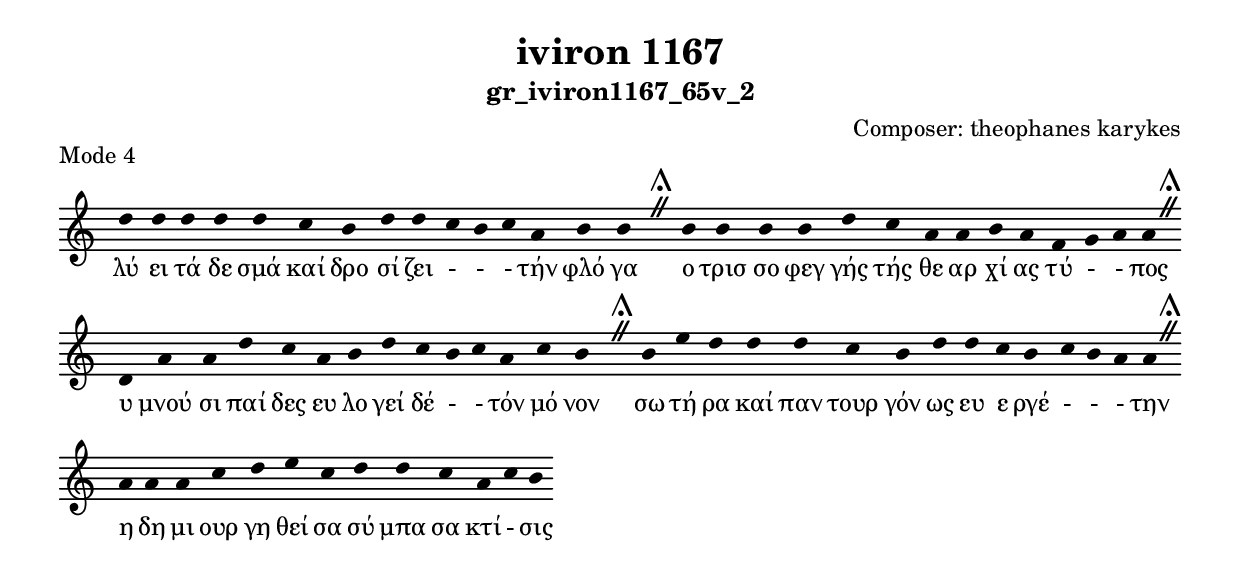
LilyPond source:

\include "gregorian.ly"

	\header {
 	  title = "iviron 1167"
	  subtitle = "gr_iviron1167_65v_2"
	  composer = "Composer: theophanes karykes"
	  piece = "Mode 4"
	}

	chant = {
	  d''4 d''4 d''4 d''4 d''4 c''4 b'4 d''4 d''4 c''4 b'4 c''4 a'4 b'4 b'4 \divisioMaior
 b'4 b'4 b'4 b'4 d''4 c''4 a'4 a'4 b'4 a'4 f'4 g'4 a'4 a'4 \divisioMaior
 d'4 a'4 a'4 d''4 c''4 a'4 b'4 d''4 c''4 b'4 c''4 a'4 c''4 b'4 \divisioMaior
 b'4 e''4 d''4 d''4 d''4 c''4 b'4 d''4 d''4 c''4 b'4 c''4 b'4 a'4 a'4 \divisioMaior
 a'4 a'4 a'4 c''4 d''4 e''4 c''4 d''4 d''4 c''4 a'4 c''4 b'4\finalis
	}

	verba = \lyricmode {λύ ει τά δε σμά καί δρο σί ζει -  -  - τήν φλό γα 
ο τρισ σο φεγ γής τής θε αρ χί ας τύ -  - πος 
υ μνού σι παί δες ευ λο γεί δέ -  - τόν μό νον 
σω τή ρα καί παν τουρ γόν ως ευ ε ργέ -  -  - την 
η δη μι ουρ γη θεί σα σύ μπα σα κτί - σις 
	}


	\score {
	  \new Staff <<
	  \new Voice = "melody" \chant
	  \new Lyrics = "one" \lyricsto melody \verba
	  >>
	  \layout {
	    \context {
	      \Staff
	      \remove "Time_signature_engraver"
	      \remove "Bar_engraver"
	    }
	    \context {
	      \Voice
	      \remove "Stem_engraver"
	    }
	  }
	}